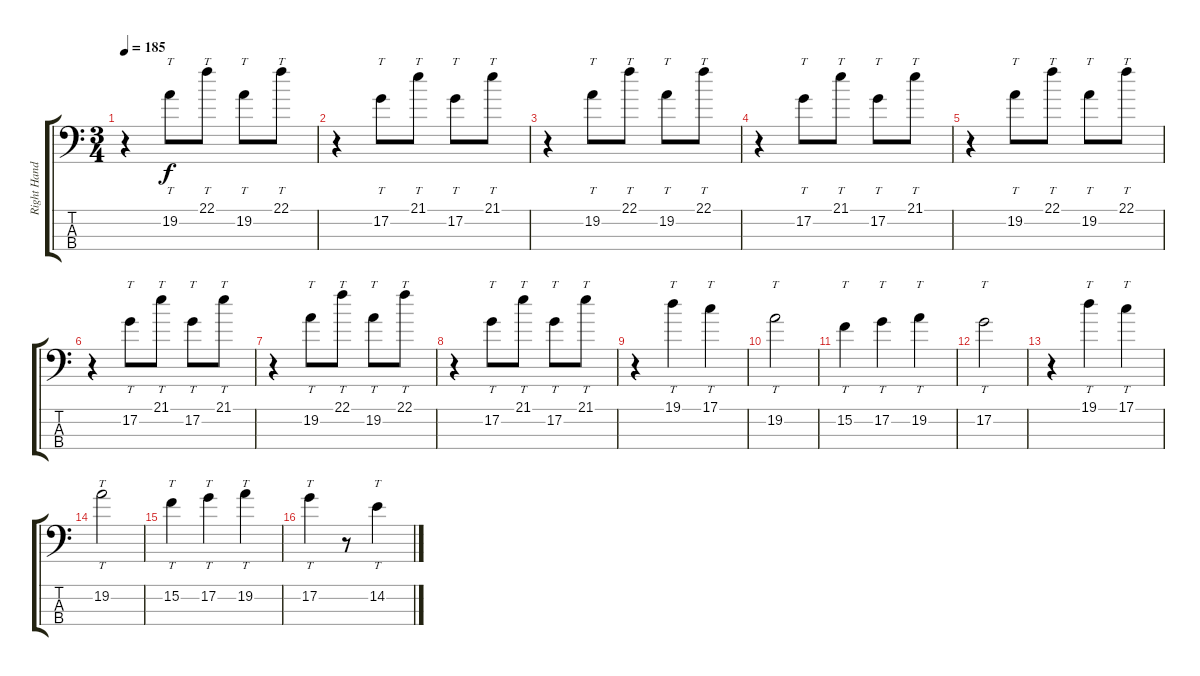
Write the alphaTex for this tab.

\track ("Right Hand Line" "Right Hand") {instrument electricbassfinger}
\staff {score tabs}
\tuning (G2 D2 A1 E1) {hide}
\ts (3 4)
\tempo 185
\clef f4
\ks c
r.4{dy f} 19.2.8{tt} 22.1.8{tt} 19.2.8{tt} 22.1.8{tt} |
r.4 17.2.8{tt} 21.1.8{tt} 17.2.8{tt} 21.1.8{tt} |
r.4 19.2.8{tt} 22.1.8{tt} 19.2.8{tt} 22.1.8{tt} |
r.4 17.2.8{tt} 21.1.8{tt} 17.2.8{tt} 21.1.8{tt} |
r.4 19.2.8{tt} 22.1.8{tt} 19.2.8{tt} 22.1.8{tt} |
r.4 17.2.8{tt} 21.1.8{tt} 17.2.8{tt} 21.1.8{tt} |
r.4 19.2.8{tt} 22.1.8{tt} 19.2.8{tt} 22.1.8{tt} |
r.4 17.2.8{tt} 21.1.8{tt} 17.2.8{tt} 21.1.8{tt} |
r.4 19.1.4{tt} 17.1.4{tt} |
19.2.2{tt} |
15.2.4{tt} 17.2.4{tt} 19.2.4{tt} |
17.2.2{tt} |
r.4 19.1.4{tt} 17.1.4{tt} |
19.2.2{tt} |
15.2.4{tt} 17.2.4{tt} 19.2.4{tt} |
17.2.4{tt} r.8 14.2.4{tt}
